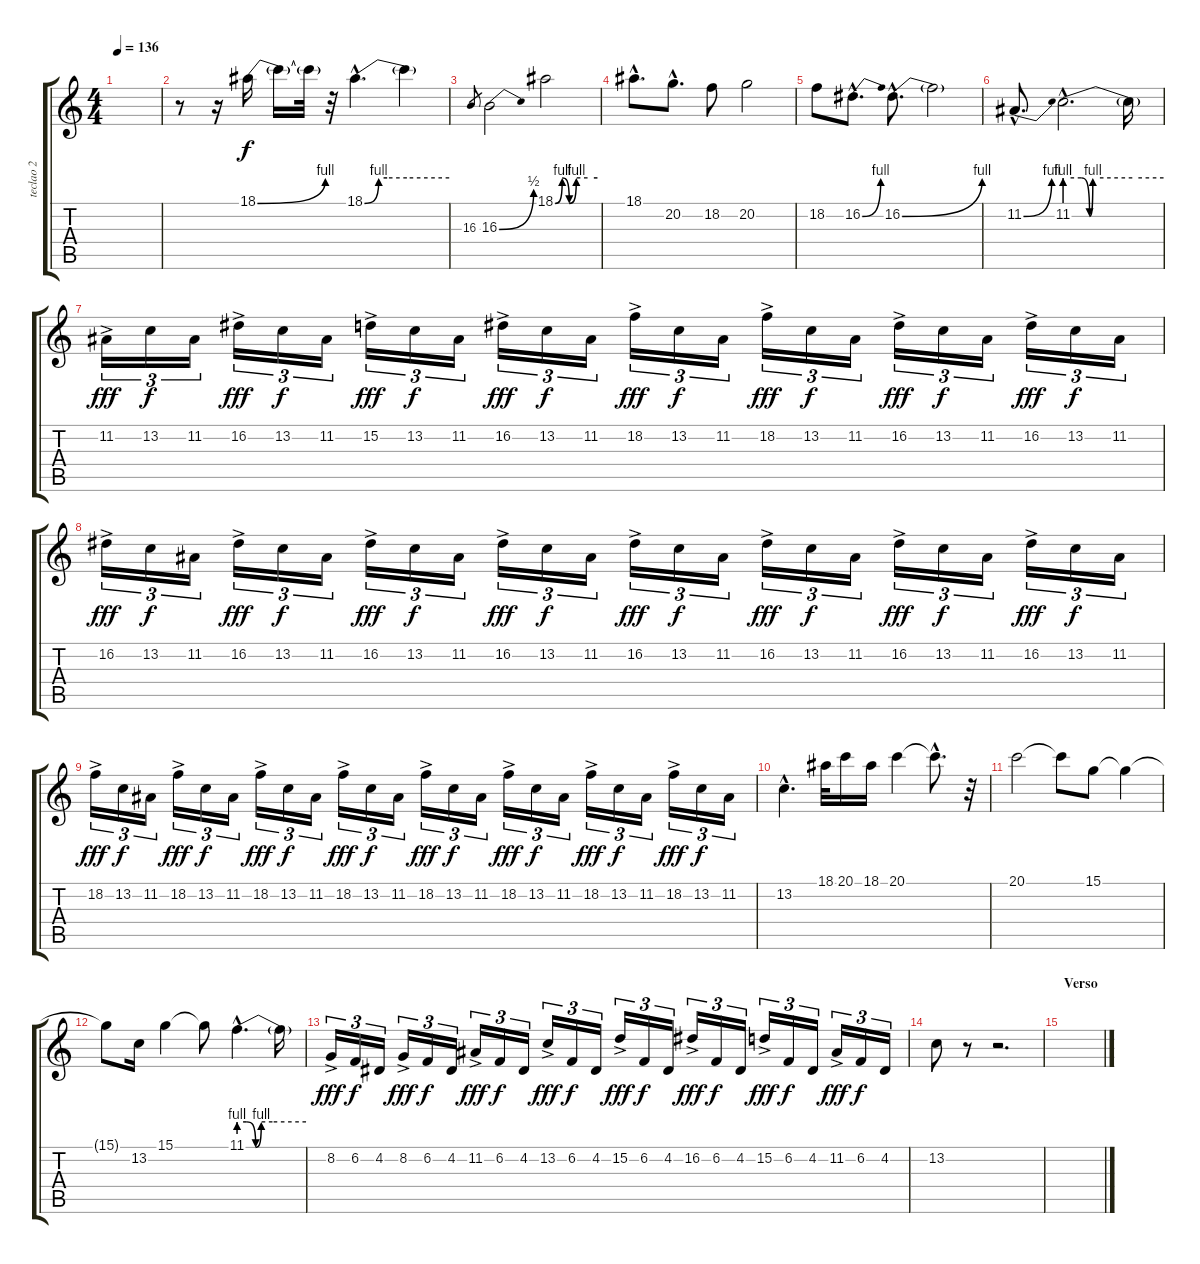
\track ("teclao 2" "teclao 2") {instrument lead1square}
\staff {score tabs}
\tuning (E4 B3 G3 D3 A2 E2) {hide}
\ts (4 4)
\tempo 136
\clef g2
\ks c
|
r.8{volume 14 instrument lead2sawtooth} r.16 18.1{be (bend 0 0 60 4)}.16 18.1{t}.16 18.1{t}.32 r.32 18.1{be (custom 0 0 10 4 16 4 30 4 60 4) hac}.4{d} 18.1{t}.4 |
\section ("" "")
16.3.8{gr} 16.3{be (bend 0 0 60 2)}.2 18.1{be (custom 0 0 10 4 20 0 30 4 46 4 60 4)}.2 |
18.1{hac}.8{d} 20.2{hac}.8{d} 18.2.8 20.2.2 |
18.2.8 16.2{be (bend 0 0 60 4) hac}.8{d} 16.2{be (bend 0 0 60 4) hac}.8{d} 16.2{t}.2 |
11.2{be (bend 0 0 60 4) hac}.8{d} 11.2{be (custom 0 4 10 4 15 0 17 4 41 4 60 4) hac}.2{d} 11.2{t}.16 |
\section ("" "")
11.2{ac}.16{tu (3 2) dy fff volume 9} 13.2.16{tu (3 2) dy f} 11.2.16{tu (3 2)} 16.2{ac}.16{tu (3 2) dy fff} 13.2.16{tu (3 2) dy f} 11.2.16{tu (3 2)} 15.2{ac}.16{tu (3 2) dy fff} 13.2.16{tu (3 2) dy f} 11.2.16{tu (3 2)} 16.2{ac}.16{tu (3 2) dy fff} 13.2.16{tu (3 2) dy f} 11.2.16{tu (3 2)} 18.2{ac}.16{tu (3 2) dy fff} 13.2.16{tu (3 2) dy f} 11.2.16{tu (3 2)} 18.2{ac}.16{tu (3 2) dy fff} 13.2.16{tu (3 2) dy f} 11.2.16{tu (3 2)} 16.2{ac}.16{tu (3 2) dy fff} 13.2.16{tu (3 2) dy f} 11.2.16{tu (3 2)} 16.2{ac}.16{tu (3 2) dy fff} 13.2.16{tu (3 2) dy f} 11.2.16{tu (3 2)} |
16.2{ac}.16{tu (3 2) dy fff} 13.2.16{tu (3 2) dy f} 11.2.16{tu (3 2)} 16.2{ac}.16{tu (3 2) dy fff} 13.2.16{tu (3 2) dy f} 11.2.16{tu (3 2)} 16.2{ac}.16{tu (3 2) dy fff} 13.2.16{tu (3 2) dy f} 11.2.16{tu (3 2)} 16.2{ac}.16{tu (3 2) dy fff} 13.2.16{tu (3 2) dy f} 11.2.16{tu (3 2)} 16.2{ac}.16{tu (3 2) dy fff} 13.2.16{tu (3 2) dy f} 11.2.16{tu (3 2)} 16.2{ac}.16{tu (3 2) dy fff} 13.2.16{tu (3 2) dy f} 11.2.16{tu (3 2)} 16.2{ac}.16{tu (3 2) dy fff} 13.2.16{tu (3 2) dy f} 11.2.16{tu (3 2)} 16.2{ac}.16{tu (3 2) dy fff} 13.2.16{tu (3 2) dy f} 11.2.16{tu (3 2)} |
18.2{ac}.16{tu (3 2) dy fff} 13.2.16{tu (3 2) dy f} 11.2.16{tu (3 2)} 18.2{ac}.16{tu (3 2) dy fff} 13.2.16{tu (3 2) dy f} 11.2.16{tu (3 2)} 18.2{ac}.16{tu (3 2) dy fff} 13.2.16{tu (3 2) dy f} 11.2.16{tu (3 2)} 18.2{ac}.16{tu (3 2) dy fff} 13.2.16{tu (3 2) dy f} 11.2.16{tu (3 2)} 18.2{ac}.16{tu (3 2) dy fff} 13.2.16{tu (3 2) dy f} 11.2.16{tu (3 2)} 18.2{ac}.16{tu (3 2) dy fff} 13.2.16{tu (3 2) dy f} 11.2.16{tu (3 2)} 18.2{ac}.16{tu (3 2) dy fff} 13.2.16{tu (3 2) dy f} 11.2.16{tu (3 2)} 18.2{ac}.16{tu (3 2) dy fff} 13.2.16{tu (3 2) dy f} 11.2.16{tu (3 2)} |
13.2{hac}.4{d volume 12} 18.1.32{volume 13} 20.1.16 18.1.16 20.1.4 20.1{hac t}.8{d} r.32 |
\section ("" "")
20.1.2 20.1{t}.8 15.1.8 15.1{t}.4 |
15.1{t}.8 13.2.16 15.1.4 15.1{t}.8 11.1{be (custom 0 4 7 4 15 0 20 4 30 4 60 4) hac}.4{d} 11.1{t}.16 |
8.2{ac}.16{tu (3 2) dy fff volume 11} 6.2.16{tu (3 2) dy f} 4.2.16{tu (3 2)} 8.2{ac}.16{tu (3 2) dy fff} 6.2.16{tu (3 2) dy f} 4.2.16{tu (3 2)} 11.2{ac}.16{tu (3 2) dy fff} 6.2.16{tu (3 2) dy f} 4.2.16{tu (3 2)} 13.2{ac}.16{tu (3 2) dy fff} 6.2.16{tu (3 2) dy f} 4.2.16{tu (3 2)} 15.2{ac}.16{tu (3 2) dy fff} 6.2.16{tu (3 2) dy f} 4.2.16{tu (3 2)} 16.2{ac}.16{tu (3 2) dy fff} 6.2.16{tu (3 2) dy f} 4.2.16{tu (3 2)} 15.2{ac}.16{tu (3 2) dy fff} 6.2.16{tu (3 2) dy f} 4.2.16{tu (3 2)} 11.2{ac}.16{tu (3 2) dy fff} 6.2.16{tu (3 2) dy f} 4.2.16{tu (3 2)} |
13.2.8 r.8 r.2{d} |
\section ("" "Verso")
